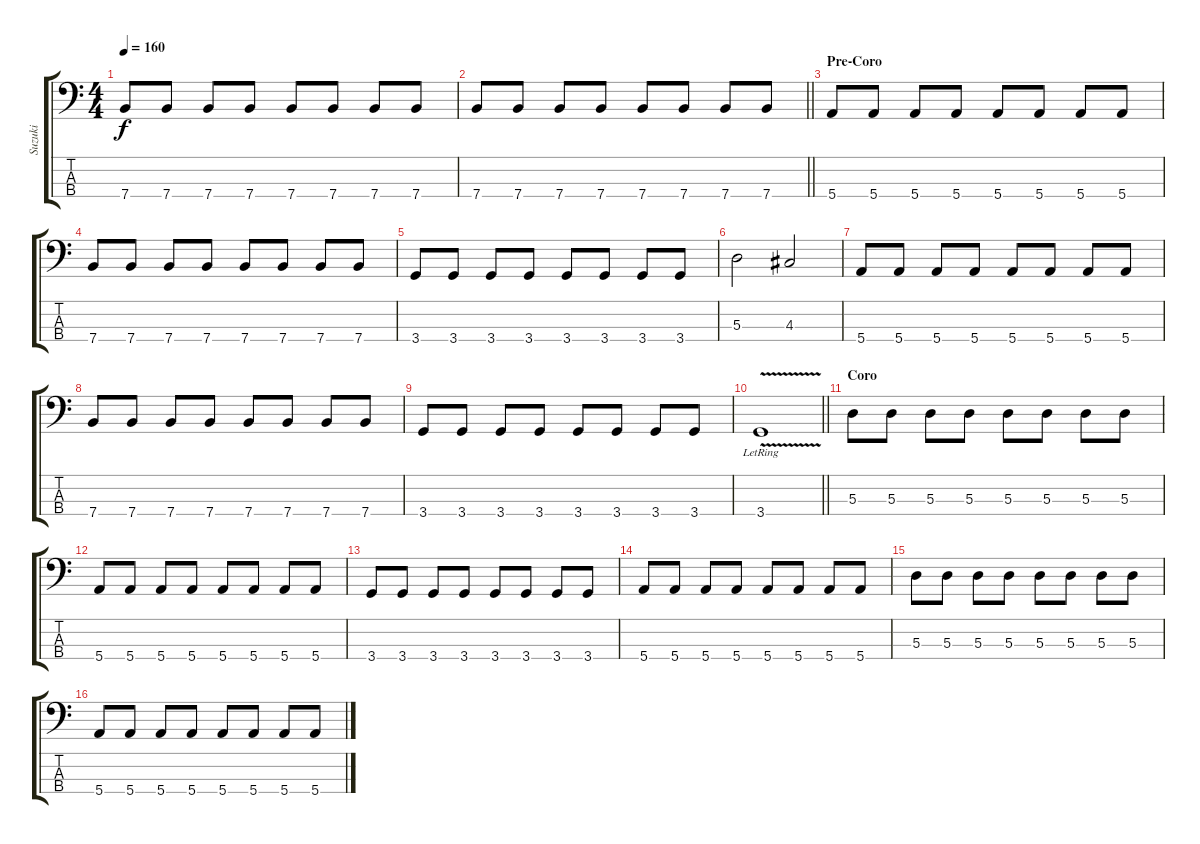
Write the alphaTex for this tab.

\track ("Suzuki" "Suzuki") {instrument electricbassfinger}
\staff {score tabs}
\tuning (G2 D2 A1 E1) {hide}
\ts (4 4)
\tempo 160
\clef f4
\ks c
7.4.8{dy f} 7.4.8 7.4.8 7.4.8 7.4.8 7.4.8 7.4.8 7.4.8 |
\barLineRight lightlight
7.4.8 7.4.8 7.4.8 7.4.8 7.4.8 7.4.8 7.4.8 7.4.8 |
\section ("" "Pre-Coro")
5.4.8 5.4.8 5.4.8 5.4.8 5.4.8 5.4.8 5.4.8 5.4.8 |
7.4.8 7.4.8 7.4.8 7.4.8 7.4.8 7.4.8 7.4.8 7.4.8 |
3.4.8 3.4.8 3.4.8 3.4.8 3.4.8 3.4.8 3.4.8 3.4.8 |
5.3.2 4.3.2 |
5.4.8 5.4.8 5.4.8 5.4.8 5.4.8 5.4.8 5.4.8 5.4.8 |
7.4.8 7.4.8 7.4.8 7.4.8 7.4.8 7.4.8 7.4.8 7.4.8 |
3.4.8 3.4.8 3.4.8 3.4.8 3.4.8 3.4.8 3.4.8 3.4.8 |
\barLineRight lightlight
3.4{v lr}.1 |
\section ("" "Coro ")
5.3.8 5.3.8 5.3.8 5.3.8 5.3.8 5.3.8 5.3.8 5.3.8 |
5.4.8 5.4.8 5.4.8 5.4.8 5.4.8 5.4.8 5.4.8 5.4.8 |
3.4.8 3.4.8 3.4.8 3.4.8 3.4.8 3.4.8 3.4.8 3.4.8 |
5.4.8 5.4.8 5.4.8 5.4.8 5.4.8 5.4.8 5.4.8 5.4.8 |
5.3.8 5.3.8 5.3.8 5.3.8 5.3.8 5.3.8 5.3.8 5.3.8 |
5.4.8 5.4.8 5.4.8 5.4.8 5.4.8 5.4.8 5.4.8 5.4.8
